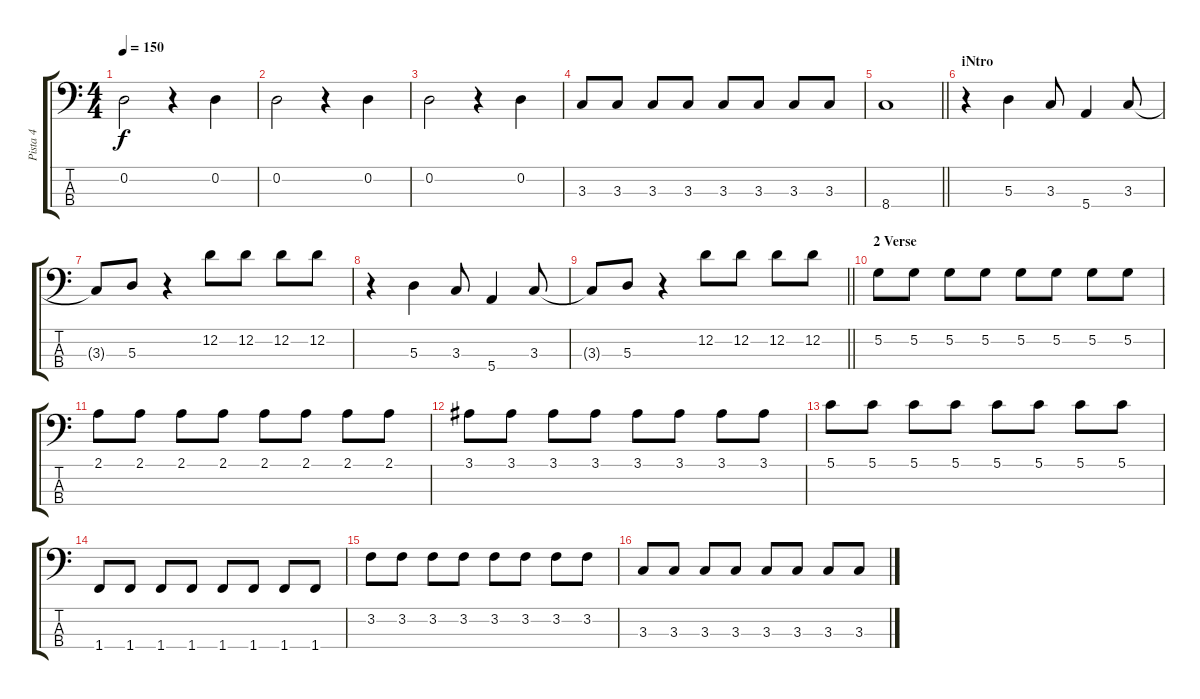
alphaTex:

\track ("Pista 4" "Pista 4") {instrument electricbassfinger}
\staff {score tabs}
\tuning (G2 D2 A1 E1) {hide}
\ts (4 4)
\tempo 150
\clef f4
\ks c
0.2.2{dy f} r.4 0.2.4 |
0.2.2 r.4 0.2.4 |
0.2.2 r.4 0.2.4 |
3.3.8 3.3.8 3.3.8 3.3.8 3.3.8 3.3.8 3.3.8 3.3.8 |
\barLineRight lightlight
8.4.1 |
\section ("" "iNtro")
r.4 5.3.4 3.3.8 5.4.4 3.3.8 |
3.3{t}.8 5.3.8 r.4 12.2.8 12.2.8 12.2.8 12.2.8 |
r.4 5.3.4 3.3.8 5.4.4 3.3.8 |
\barLineRight lightlight
3.3{t}.8 5.3.8 r.4 12.2.8 12.2.8 12.2.8 12.2.8 |
\section ("" "2 Verse")
5.2.8 5.2.8 5.2.8 5.2.8 5.2.8 5.2.8 5.2.8 5.2.8 |
2.1.8 2.1.8 2.1.8 2.1.8 2.1.8 2.1.8 2.1.8 2.1.8 |
3.1.8 3.1.8 3.1.8 3.1.8 3.1.8 3.1.8 3.1.8 3.1.8 |
5.1.8 5.1.8 5.1.8 5.1.8 5.1.8 5.1.8 5.1.8 5.1.8 |
1.4.8 1.4.8 1.4.8 1.4.8 1.4.8 1.4.8 1.4.8 1.4.8 |
3.2.8 3.2.8 3.2.8 3.2.8 3.2.8 3.2.8 3.2.8 3.2.8 |
3.3.8 3.3.8 3.3.8 3.3.8 3.3.8 3.3.8 3.3.8 3.3.8
